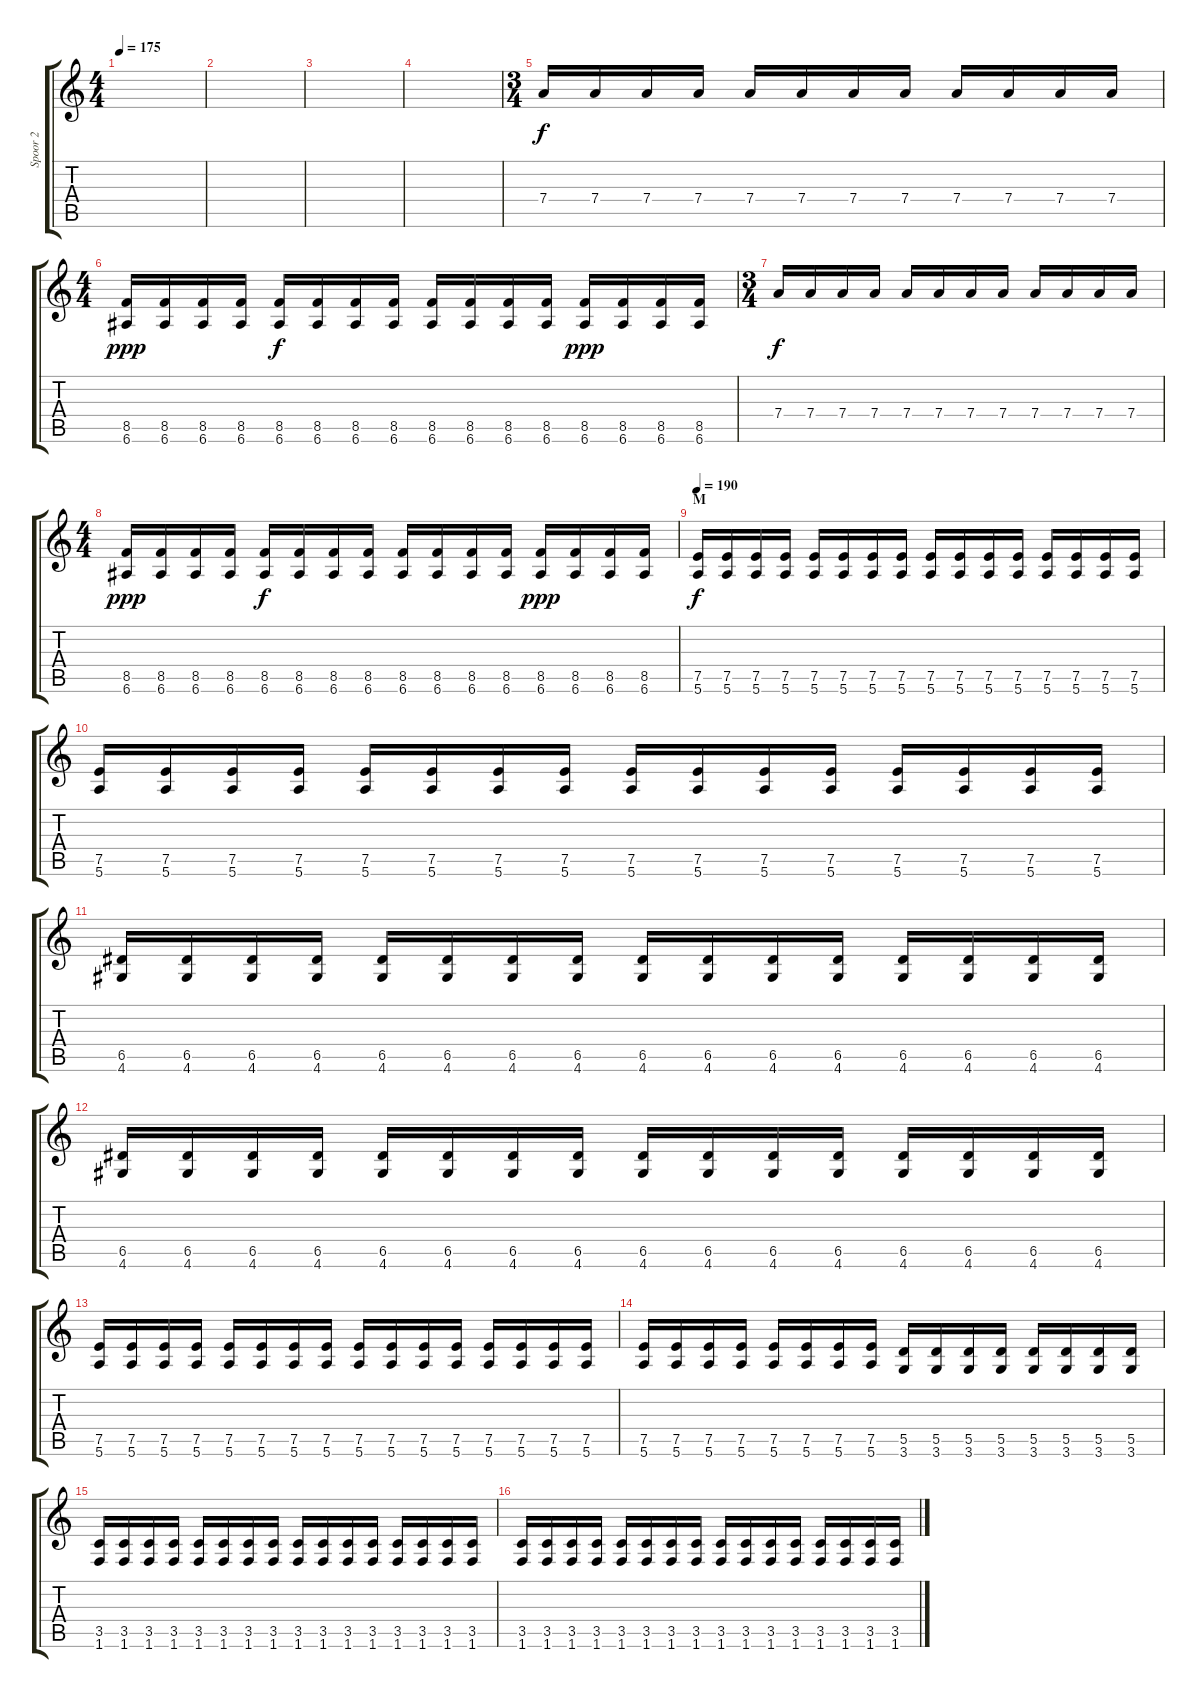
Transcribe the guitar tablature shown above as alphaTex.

\track ("Spoor 2" "Spoor 2") {instrument overdrivenguitar}
\staff {score tabs}
\tuning (E4 B3 G3 D3 A2 E2) {hide}
\ts (4 4)
\tempo 175
\clef g2
\ks c
|
|
|
|
\ts (3 4)
7.4.16{dy f} 7.4.16 7.4.16 7.4.16 7.4.16 7.4.16 7.4.16 7.4.16 7.4.16 7.4.16 7.4.16 7.4.16 |
\ts (4 4)
(8.5 6.6).16{dy ppp} (8.5 6.6).16 (8.5 6.6).16 (8.5 6.6).16 (8.5 6.6).16{dy f} (8.5 6.6).16 (8.5 6.6).16 (8.5 6.6).16 (8.5 6.6).16 (8.5 6.6).16 (8.5 6.6).16 (8.5 6.6).16 (8.5 6.6).16{dy ppp} (8.5 6.6).16 (8.5 6.6).16 (8.5 6.6).16 |
\ts (3 4)
7.4.16{dy f} 7.4.16 7.4.16 7.4.16 7.4.16 7.4.16 7.4.16 7.4.16 7.4.16 7.4.16 7.4.16 7.4.16 |
\ts (4 4)
(8.5 6.6).16{dy ppp} (8.5 6.6).16 (8.5 6.6).16 (8.5 6.6).16 (8.5 6.6).16{dy f} (8.5 6.6).16 (8.5 6.6).16 (8.5 6.6).16 (8.5 6.6).16 (8.5 6.6).16 (8.5 6.6).16 (8.5 6.6).16 (8.5 6.6).16{dy ppp} (8.5 6.6).16 (8.5 6.6).16 (8.5 6.6).16 |
\section ("" "M")
\tempo 190
(7.5 5.6).16{dy f volume 10} (7.5 5.6).16 (7.5 5.6).16 (7.5 5.6).16 (7.5 5.6).16 (7.5 5.6).16 (7.5 5.6).16 (7.5 5.6).16 (7.5 5.6).16 (7.5 5.6).16 (7.5 5.6).16 (7.5 5.6).16 (7.5 5.6).16 (7.5 5.6).16 (7.5 5.6).16 (7.5 5.6).16 |
(7.5 5.6).16 (7.5 5.6).16 (7.5 5.6).16 (7.5 5.6).16 (7.5 5.6).16 (7.5 5.6).16 (7.5 5.6).16 (7.5 5.6).16 (7.5 5.6).16 (7.5 5.6).16 (7.5 5.6).16 (7.5 5.6).16 (7.5 5.6).16 (7.5 5.6).16 (7.5 5.6).16 (7.5 5.6).16 |
(6.5 4.6).16 (6.5 4.6).16 (6.5 4.6).16 (6.5 4.6).16 (6.5 4.6).16 (6.5 4.6).16 (6.5 4.6).16 (6.5 4.6).16 (6.5 4.6).16 (6.5 4.6).16 (6.5 4.6).16 (6.5 4.6).16 (6.5 4.6).16 (6.5 4.6).16 (6.5 4.6).16 (6.5 4.6).16 |
(6.5 4.6).16 (6.5 4.6).16 (6.5 4.6).16 (6.5 4.6).16 (6.5 4.6).16 (6.5 4.6).16 (6.5 4.6).16 (6.5 4.6).16 (6.5 4.6).16 (6.5 4.6).16 (6.5 4.6).16 (6.5 4.6).16 (6.5 4.6).16 (6.5 4.6).16 (6.5 4.6).16 (6.5 4.6).16 |
(7.5 5.6).16 (7.5 5.6).16 (7.5 5.6).16 (7.5 5.6).16 (7.5 5.6).16 (7.5 5.6).16 (7.5 5.6).16 (7.5 5.6).16 (7.5 5.6).16 (7.5 5.6).16 (7.5 5.6).16 (7.5 5.6).16 (7.5 5.6).16 (7.5 5.6).16 (7.5 5.6).16 (7.5 5.6).16 |
(7.5 5.6).16 (7.5 5.6).16 (7.5 5.6).16 (7.5 5.6).16 (7.5 5.6).16 (7.5 5.6).16 (7.5 5.6).16 (7.5 5.6).16 (5.5 3.6).16 (5.5 3.6).16 (5.5 3.6).16 (5.5 3.6).16 (5.5 3.6).16 (5.5 3.6).16 (5.5 3.6).16 (5.5 3.6).16 |
(3.5 1.6).16 (3.5 1.6).16 (3.5 1.6).16 (3.5 1.6).16 (3.5 1.6).16 (3.5 1.6).16 (3.5 1.6).16 (3.5 1.6).16 (3.5 1.6).16 (3.5 1.6).16 (3.5 1.6).16 (3.5 1.6).16 (3.5 1.6).16 (3.5 1.6).16 (3.5 1.6).16 (3.5 1.6).16 |
(3.5 1.6).16 (3.5 1.6).16 (3.5 1.6).16 (3.5 1.6).16 (3.5 1.6).16 (3.5 1.6).16 (3.5 1.6).16 (3.5 1.6).16 (3.5 1.6).16 (3.5 1.6).16 (3.5 1.6).16 (3.5 1.6).16 (3.5 1.6).16 (3.5 1.6).16 (3.5 1.6).16 (3.5 1.6).16
